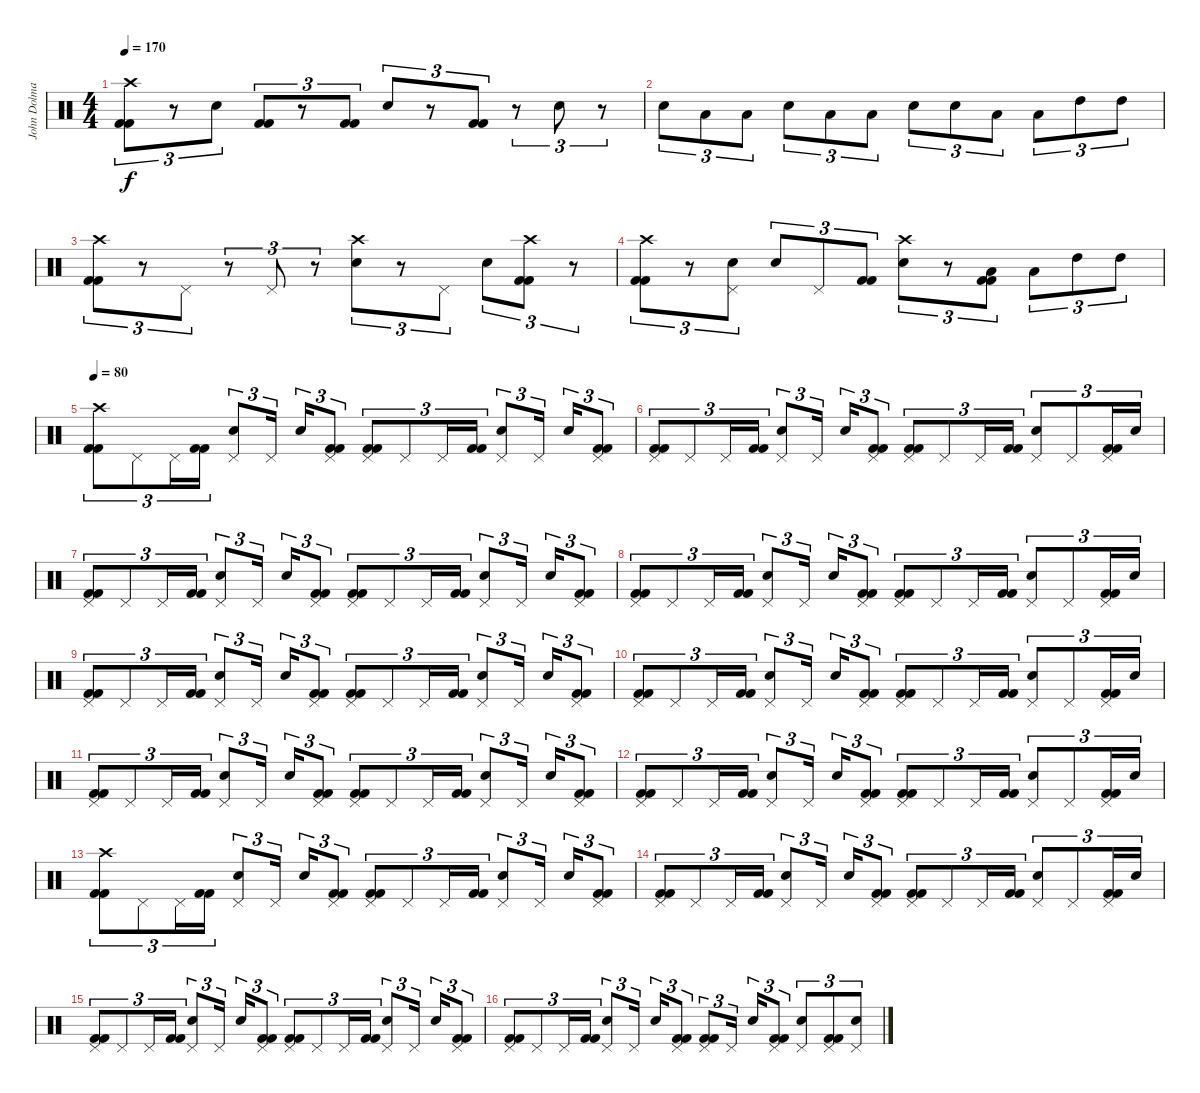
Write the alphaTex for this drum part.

\track ("John Dolmayan" "John Dolma") {instrument percussion}
\staff {score}
\articulation defaults
\ts (4 4)
\tempo 170
\clef neutral
\ks c
("Crash high (hit)" "Kick (hit) 2" "Kick (hit) 2").8{tu (3 2) dy f} r.8{tu (3 2)} "Snare (hit) 2".8{tu (3 2)} ("Kick (hit) 2" "Kick (hit) 2").8{tu (3 2)} r.8{tu (3 2)} ("Kick (hit) 2" "Kick (hit) 2").8{tu (3 2)} "Snare (hit) 2".8{tu (3 2)} r.8{tu (3 2)} ("Kick (hit) 2" "Kick (hit) 2").8{tu (3 2)} r.8{tu (3 2)} "Snare (hit) 2".8{tu (3 2)} r.8{tu (3 2)} |
"Snare (hit) 2".8{tu (3 2)} "Low Tom (hit)".8{tu (3 2)} "Low Tom (hit)".8{tu (3 2)} "Snare (hit) 2".8{tu (3 2)} "Low Tom (hit)".8{tu (3 2)} "Low Tom (hit)".8{tu (3 2)} "Snare (hit) 2".8{tu (3 2)} "Snare (hit) 2".8{tu (3 2)} "Low Tom (hit)".8{tu (3 2)} "Low Tom (hit)".8{tu (3 2)} "High Tom (hit)".8{tu (3 2)} "High Tom (hit)".8{tu (3 2)} |
("Crash high (hit)" "Kick (hit) 2" "Kick (hit) 2").8{tu (3 2)} r.8{tu (3 2)} "Pedal Hi-Hat (hit)".8{tu (3 2)} r.8{tu (3 2)} "Pedal Hi-Hat (hit)".8{tu (3 2)} r.8{tu (3 2)} ("Crash high (hit)" "Snare (hit) 2").8{tu (3 2)} r.8{tu (3 2)} "Pedal Hi-Hat (hit)".8{tu (3 2)} "Snare (hit) 2".8{tu (3 2)} ("Crash high (hit)" "Kick (hit) 2" "Kick (hit) 2").8{tu (3 2)} r.8{tu (3 2)} |
("Crash high (hit)" "Kick (hit) 2" "Kick (hit) 2").8{tu (3 2)} r.8{tu (3 2)} ("Pedal Hi-Hat (hit)" "Snare (hit) 2").8{tu (3 2)} "Snare (hit) 2".8{tu (3 2)} "Pedal Hi-Hat (hit)".8{tu (3 2)} ("Kick (hit) 2" "Kick (hit) 2").8{tu (3 2)} ("Crash high (hit)" "Snare (hit) 2").8{tu (3 2)} r.8{tu (3 2)} ("Low Tom (hit)" "Kick (hit) 2" "Kick (hit) 2").8{tu (3 2)} "Low Tom (hit)".8{tu (3 2)} "High Tom (hit)".8{tu (3 2)} "High Tom (hit)".8{tu (3 2)} |
\tempo 80
("Crash high (hit)" "Kick (hit) 2" "Kick (hit) 2").8{tu (3 2)} "Pedal Hi-Hat (hit)".8{tu (3 2)} "Pedal Hi-Hat (hit)".16{tu (3 2)} ("Kick (hit) 2" "Kick (hit) 2").16{tu (3 2)} ("Pedal Hi-Hat (hit)" "Snare (hit) 2").8{tu (3 2)} "Pedal Hi-Hat (hit)".16{tu (3 2)} "Snare (hit) 2".16{tu (3 2)} ("Pedal Hi-Hat (hit)" "Kick (hit) 2" "Kick (hit) 2").8{tu (3 2)} ("Pedal Hi-Hat (hit)" "Kick (hit) 2" "Kick (hit) 2").8{tu (3 2)} "Pedal Hi-Hat (hit)".8{tu (3 2)} "Pedal Hi-Hat (hit)".16{tu (3 2)} ("Kick (hit) 2" "Kick (hit) 2").16{tu (3 2)} ("Pedal Hi-Hat (hit)" "Snare (hit) 2").8{tu (3 2)} "Pedal Hi-Hat (hit)".16{tu (3 2)} "Snare (hit) 2".16{tu (3 2)} ("Pedal Hi-Hat (hit)" "Kick (hit) 2" "Kick (hit) 2").8{tu (3 2)} |
("Pedal Hi-Hat (hit)" "Kick (hit) 2" "Kick (hit) 2").8{tu (3 2)} "Pedal Hi-Hat (hit)".8{tu (3 2)} "Pedal Hi-Hat (hit)".16{tu (3 2)} ("Kick (hit) 2" "Kick (hit) 2").16{tu (3 2)} ("Pedal Hi-Hat (hit)" "Snare (hit) 2").8{tu (3 2)} "Pedal Hi-Hat (hit)".16{tu (3 2)} "Snare (hit) 2".16{tu (3 2)} ("Pedal Hi-Hat (hit)" "Kick (hit) 2" "Kick (hit) 2").8{tu (3 2)} ("Pedal Hi-Hat (hit)" "Kick (hit) 2" "Kick (hit) 2").8{tu (3 2)} "Pedal Hi-Hat (hit)".8{tu (3 2)} "Pedal Hi-Hat (hit)".16{tu (3 2)} ("Kick (hit) 2" "Kick (hit) 2").16{tu (3 2)} ("Pedal Hi-Hat (hit)" "Snare (hit) 2").8{tu (3 2)} "Pedal Hi-Hat (hit)".8{tu (3 2)} ("Pedal Hi-Hat (hit)" "Kick (hit) 2" "Kick (hit) 2").16{tu (3 2)} "Snare (hit) 2".16{tu (3 2)} |
("Pedal Hi-Hat (hit)" "Kick (hit) 2" "Kick (hit) 2").8{tu (3 2)} "Pedal Hi-Hat (hit)".8{tu (3 2)} "Pedal Hi-Hat (hit)".16{tu (3 2)} ("Kick (hit) 2" "Kick (hit) 2").16{tu (3 2)} ("Pedal Hi-Hat (hit)" "Snare (hit) 2").8{tu (3 2)} "Pedal Hi-Hat (hit)".16{tu (3 2)} "Snare (hit) 2".16{tu (3 2)} ("Pedal Hi-Hat (hit)" "Kick (hit) 2" "Kick (hit) 2").8{tu (3 2)} ("Pedal Hi-Hat (hit)" "Kick (hit) 2" "Kick (hit) 2").8{tu (3 2)} "Pedal Hi-Hat (hit)".8{tu (3 2)} "Pedal Hi-Hat (hit)".16{tu (3 2)} ("Kick (hit) 2" "Kick (hit) 2").16{tu (3 2)} ("Pedal Hi-Hat (hit)" "Snare (hit) 2").8{tu (3 2)} "Pedal Hi-Hat (hit)".16{tu (3 2)} "Snare (hit) 2".16{tu (3 2)} ("Pedal Hi-Hat (hit)" "Kick (hit) 2" "Kick (hit) 2").8{tu (3 2)} |
("Pedal Hi-Hat (hit)" "Kick (hit) 2" "Kick (hit) 2").8{tu (3 2)} "Pedal Hi-Hat (hit)".8{tu (3 2)} "Pedal Hi-Hat (hit)".16{tu (3 2)} ("Kick (hit) 2" "Kick (hit) 2").16{tu (3 2)} ("Pedal Hi-Hat (hit)" "Snare (hit) 2").8{tu (3 2)} "Pedal Hi-Hat (hit)".16{tu (3 2)} "Snare (hit) 2".16{tu (3 2)} ("Pedal Hi-Hat (hit)" "Kick (hit) 2" "Kick (hit) 2").8{tu (3 2)} ("Pedal Hi-Hat (hit)" "Kick (hit) 2" "Kick (hit) 2").8{tu (3 2)} "Pedal Hi-Hat (hit)".8{tu (3 2)} "Pedal Hi-Hat (hit)".16{tu (3 2)} ("Kick (hit) 2" "Kick (hit) 2").16{tu (3 2)} ("Pedal Hi-Hat (hit)" "Snare (hit) 2").8{tu (3 2)} "Pedal Hi-Hat (hit)".8{tu (3 2)} ("Pedal Hi-Hat (hit)" "Kick (hit) 2" "Kick (hit) 2").16{tu (3 2)} "Snare (hit) 2".16{tu (3 2)} |
("Pedal Hi-Hat (hit)" "Kick (hit) 2" "Kick (hit) 2").8{tu (3 2)} "Pedal Hi-Hat (hit)".8{tu (3 2)} "Pedal Hi-Hat (hit)".16{tu (3 2)} ("Kick (hit) 2" "Kick (hit) 2").16{tu (3 2)} ("Pedal Hi-Hat (hit)" "Snare (hit) 2").8{tu (3 2)} "Pedal Hi-Hat (hit)".16{tu (3 2)} "Snare (hit) 2".16{tu (3 2)} ("Pedal Hi-Hat (hit)" "Kick (hit) 2" "Kick (hit) 2").8{tu (3 2)} ("Pedal Hi-Hat (hit)" "Kick (hit) 2" "Kick (hit) 2").8{tu (3 2)} "Pedal Hi-Hat (hit)".8{tu (3 2)} "Pedal Hi-Hat (hit)".16{tu (3 2)} ("Kick (hit) 2" "Kick (hit) 2").16{tu (3 2)} ("Pedal Hi-Hat (hit)" "Snare (hit) 2").8{tu (3 2)} "Pedal Hi-Hat (hit)".16{tu (3 2)} "Snare (hit) 2".16{tu (3 2)} ("Pedal Hi-Hat (hit)" "Kick (hit) 2" "Kick (hit) 2").8{tu (3 2)} |
("Pedal Hi-Hat (hit)" "Kick (hit) 2" "Kick (hit) 2").8{tu (3 2)} "Pedal Hi-Hat (hit)".8{tu (3 2)} "Pedal Hi-Hat (hit)".16{tu (3 2)} ("Kick (hit) 2" "Kick (hit) 2").16{tu (3 2)} ("Pedal Hi-Hat (hit)" "Snare (hit) 2").8{tu (3 2)} "Pedal Hi-Hat (hit)".16{tu (3 2)} "Snare (hit) 2".16{tu (3 2)} ("Pedal Hi-Hat (hit)" "Kick (hit) 2" "Kick (hit) 2").8{tu (3 2)} ("Pedal Hi-Hat (hit)" "Kick (hit) 2" "Kick (hit) 2").8{tu (3 2)} "Pedal Hi-Hat (hit)".8{tu (3 2)} "Pedal Hi-Hat (hit)".16{tu (3 2)} ("Kick (hit) 2" "Kick (hit) 2").16{tu (3 2)} ("Pedal Hi-Hat (hit)" "Snare (hit) 2").8{tu (3 2)} "Pedal Hi-Hat (hit)".8{tu (3 2)} ("Pedal Hi-Hat (hit)" "Kick (hit) 2" "Kick (hit) 2").16{tu (3 2)} "Snare (hit) 2".16{tu (3 2)} |
("Pedal Hi-Hat (hit)" "Kick (hit) 2" "Kick (hit) 2").8{tu (3 2)} "Pedal Hi-Hat (hit)".8{tu (3 2)} "Pedal Hi-Hat (hit)".16{tu (3 2)} ("Kick (hit) 2" "Kick (hit) 2").16{tu (3 2)} ("Pedal Hi-Hat (hit)" "Snare (hit) 2").8{tu (3 2)} "Pedal Hi-Hat (hit)".16{tu (3 2)} "Snare (hit) 2".16{tu (3 2)} ("Pedal Hi-Hat (hit)" "Kick (hit) 2" "Kick (hit) 2").8{tu (3 2)} ("Pedal Hi-Hat (hit)" "Kick (hit) 2" "Kick (hit) 2").8{tu (3 2)} "Pedal Hi-Hat (hit)".8{tu (3 2)} "Pedal Hi-Hat (hit)".16{tu (3 2)} ("Kick (hit) 2" "Kick (hit) 2").16{tu (3 2)} ("Pedal Hi-Hat (hit)" "Snare (hit) 2").8{tu (3 2)} "Pedal Hi-Hat (hit)".16{tu (3 2)} "Snare (hit) 2".16{tu (3 2)} ("Pedal Hi-Hat (hit)" "Kick (hit) 2" "Kick (hit) 2").8{tu (3 2)} |
("Pedal Hi-Hat (hit)" "Kick (hit) 2" "Kick (hit) 2").8{tu (3 2)} "Pedal Hi-Hat (hit)".8{tu (3 2)} "Pedal Hi-Hat (hit)".16{tu (3 2)} ("Kick (hit) 2" "Kick (hit) 2").16{tu (3 2)} ("Pedal Hi-Hat (hit)" "Snare (hit) 2").8{tu (3 2)} "Pedal Hi-Hat (hit)".16{tu (3 2)} "Snare (hit) 2".16{tu (3 2)} ("Pedal Hi-Hat (hit)" "Kick (hit) 2" "Kick (hit) 2").8{tu (3 2)} ("Pedal Hi-Hat (hit)" "Kick (hit) 2" "Kick (hit) 2").8{tu (3 2)} "Pedal Hi-Hat (hit)".8{tu (3 2)} "Pedal Hi-Hat (hit)".16{tu (3 2)} ("Kick (hit) 2" "Kick (hit) 2").16{tu (3 2)} ("Pedal Hi-Hat (hit)" "Snare (hit) 2").8{tu (3 2)} "Pedal Hi-Hat (hit)".8{tu (3 2)} ("Pedal Hi-Hat (hit)" "Kick (hit) 2" "Kick (hit) 2").16{tu (3 2)} "Snare (hit) 2".16{tu (3 2)} |
("Crash high (hit)" "Kick (hit) 2" "Kick (hit) 2").8{tu (3 2)} "Pedal Hi-Hat (hit)".8{tu (3 2)} "Pedal Hi-Hat (hit)".16{tu (3 2)} ("Kick (hit) 2" "Kick (hit) 2").16{tu (3 2)} ("Pedal Hi-Hat (hit)" "Snare (hit) 2").8{tu (3 2)} "Pedal Hi-Hat (hit)".16{tu (3 2)} "Snare (hit) 2".16{tu (3 2)} ("Pedal Hi-Hat (hit)" "Kick (hit) 2" "Kick (hit) 2").8{tu (3 2)} ("Pedal Hi-Hat (hit)" "Kick (hit) 2" "Kick (hit) 2").8{tu (3 2)} "Pedal Hi-Hat (hit)".8{tu (3 2)} "Pedal Hi-Hat (hit)".16{tu (3 2)} ("Kick (hit) 2" "Kick (hit) 2").16{tu (3 2)} ("Pedal Hi-Hat (hit)" "Snare (hit) 2").8{tu (3 2)} "Pedal Hi-Hat (hit)".16{tu (3 2)} "Snare (hit) 2".16{tu (3 2)} ("Pedal Hi-Hat (hit)" "Kick (hit) 2" "Kick (hit) 2").8{tu (3 2)} |
("Pedal Hi-Hat (hit)" "Kick (hit) 2" "Kick (hit) 2").8{tu (3 2)} "Pedal Hi-Hat (hit)".8{tu (3 2)} "Pedal Hi-Hat (hit)".16{tu (3 2)} ("Kick (hit) 2" "Kick (hit) 2").16{tu (3 2)} ("Pedal Hi-Hat (hit)" "Snare (hit) 2").8{tu (3 2)} "Pedal Hi-Hat (hit)".16{tu (3 2)} "Snare (hit) 2".16{tu (3 2)} ("Pedal Hi-Hat (hit)" "Kick (hit) 2" "Kick (hit) 2").8{tu (3 2)} ("Pedal Hi-Hat (hit)" "Kick (hit) 2" "Kick (hit) 2").8{tu (3 2)} "Pedal Hi-Hat (hit)".8{tu (3 2)} "Pedal Hi-Hat (hit)".16{tu (3 2)} ("Kick (hit) 2" "Kick (hit) 2").16{tu (3 2)} ("Pedal Hi-Hat (hit)" "Snare (hit) 2").8{tu (3 2)} "Pedal Hi-Hat (hit)".8{tu (3 2)} ("Pedal Hi-Hat (hit)" "Kick (hit) 2" "Kick (hit) 2").16{tu (3 2)} "Snare (hit) 2".16{tu (3 2)} |
("Pedal Hi-Hat (hit)" "Kick (hit) 2" "Kick (hit) 2").8{tu (3 2)} "Pedal Hi-Hat (hit)".8{tu (3 2)} "Pedal Hi-Hat (hit)".16{tu (3 2)} ("Kick (hit) 2" "Kick (hit) 2").16{tu (3 2)} ("Pedal Hi-Hat (hit)" "Snare (hit) 2").8{tu (3 2)} "Pedal Hi-Hat (hit)".16{tu (3 2)} "Snare (hit) 2".16{tu (3 2)} ("Pedal Hi-Hat (hit)" "Kick (hit) 2" "Kick (hit) 2").8{tu (3 2)} ("Pedal Hi-Hat (hit)" "Kick (hit) 2" "Kick (hit) 2").8{tu (3 2)} "Pedal Hi-Hat (hit)".8{tu (3 2)} "Pedal Hi-Hat (hit)".16{tu (3 2)} ("Kick (hit) 2" "Kick (hit) 2").16{tu (3 2)} ("Pedal Hi-Hat (hit)" "Snare (hit) 2").8{tu (3 2)} "Pedal Hi-Hat (hit)".16{tu (3 2)} "Snare (hit) 2".16{tu (3 2)} ("Pedal Hi-Hat (hit)" "Kick (hit) 2" "Kick (hit) 2").8{tu (3 2)} |
("Pedal Hi-Hat (hit)" "Kick (hit) 2" "Kick (hit) 2").8{tu (3 2)} "Pedal Hi-Hat (hit)".8{tu (3 2)} "Pedal Hi-Hat (hit)".16{tu (3 2)} ("Kick (hit) 2" "Kick (hit) 2").16{tu (3 2)} ("Pedal Hi-Hat (hit)" "Snare (hit) 2").8{tu (3 2)} "Pedal Hi-Hat (hit)".16{tu (3 2)} "Snare (hit) 2".16{tu (3 2)} ("Pedal Hi-Hat (hit)" "Kick (hit) 2" "Kick (hit) 2").8{tu (3 2)} ("Pedal Hi-Hat (hit)" "Kick (hit) 2" "Kick (hit) 2").8{tu (3 2)} "Pedal Hi-Hat (hit)".16{tu (3 2)} "Snare (hit) 2".16{tu (3 2)} ("Pedal Hi-Hat (hit)" "Kick (hit) 2" "Kick (hit) 2").8{tu (3 2)} ("Pedal Hi-Hat (hit)" "Snare (hit) 2").8{tu (3 2)} ("Pedal Hi-Hat (hit)" "Kick (hit) 2" "Kick (hit) 2").8{tu (3 2)} ("Pedal Hi-Hat (hit)" "Snare (hit) 2").8{tu (3 2)}
